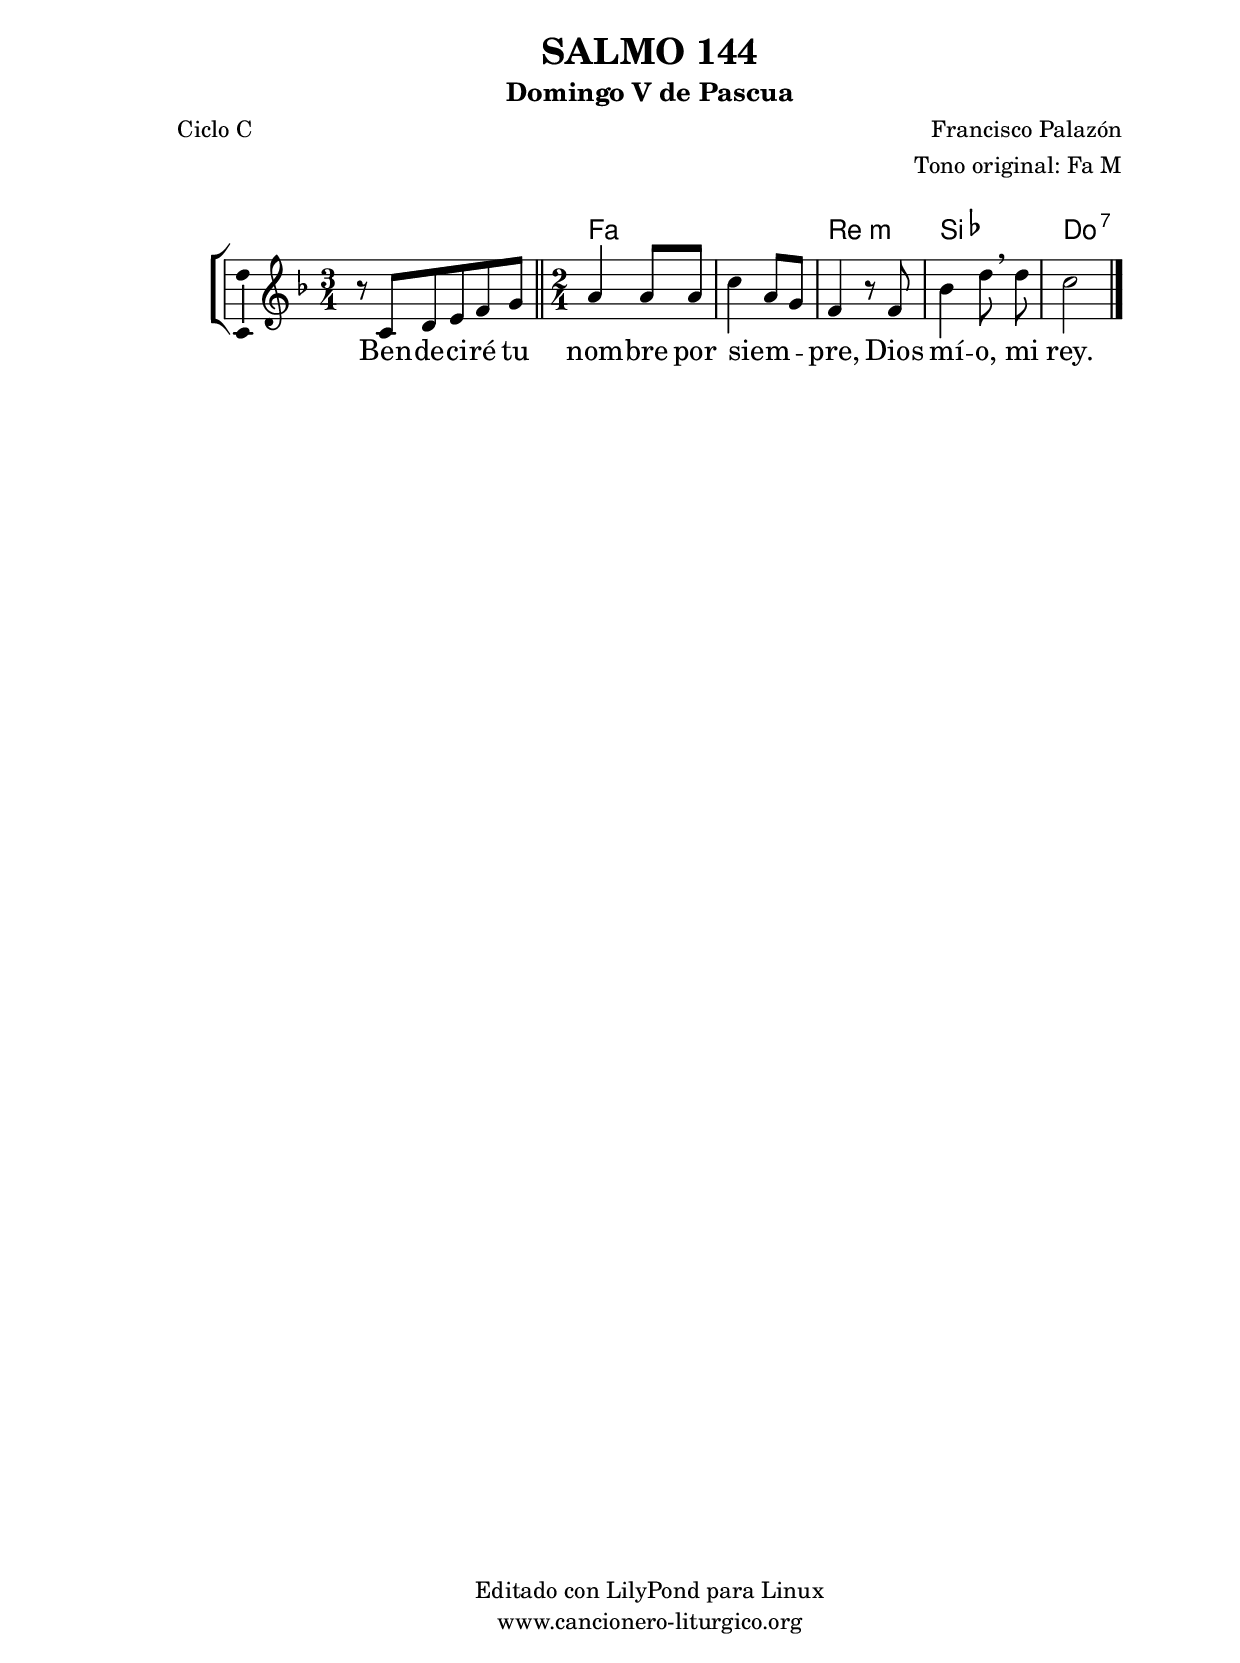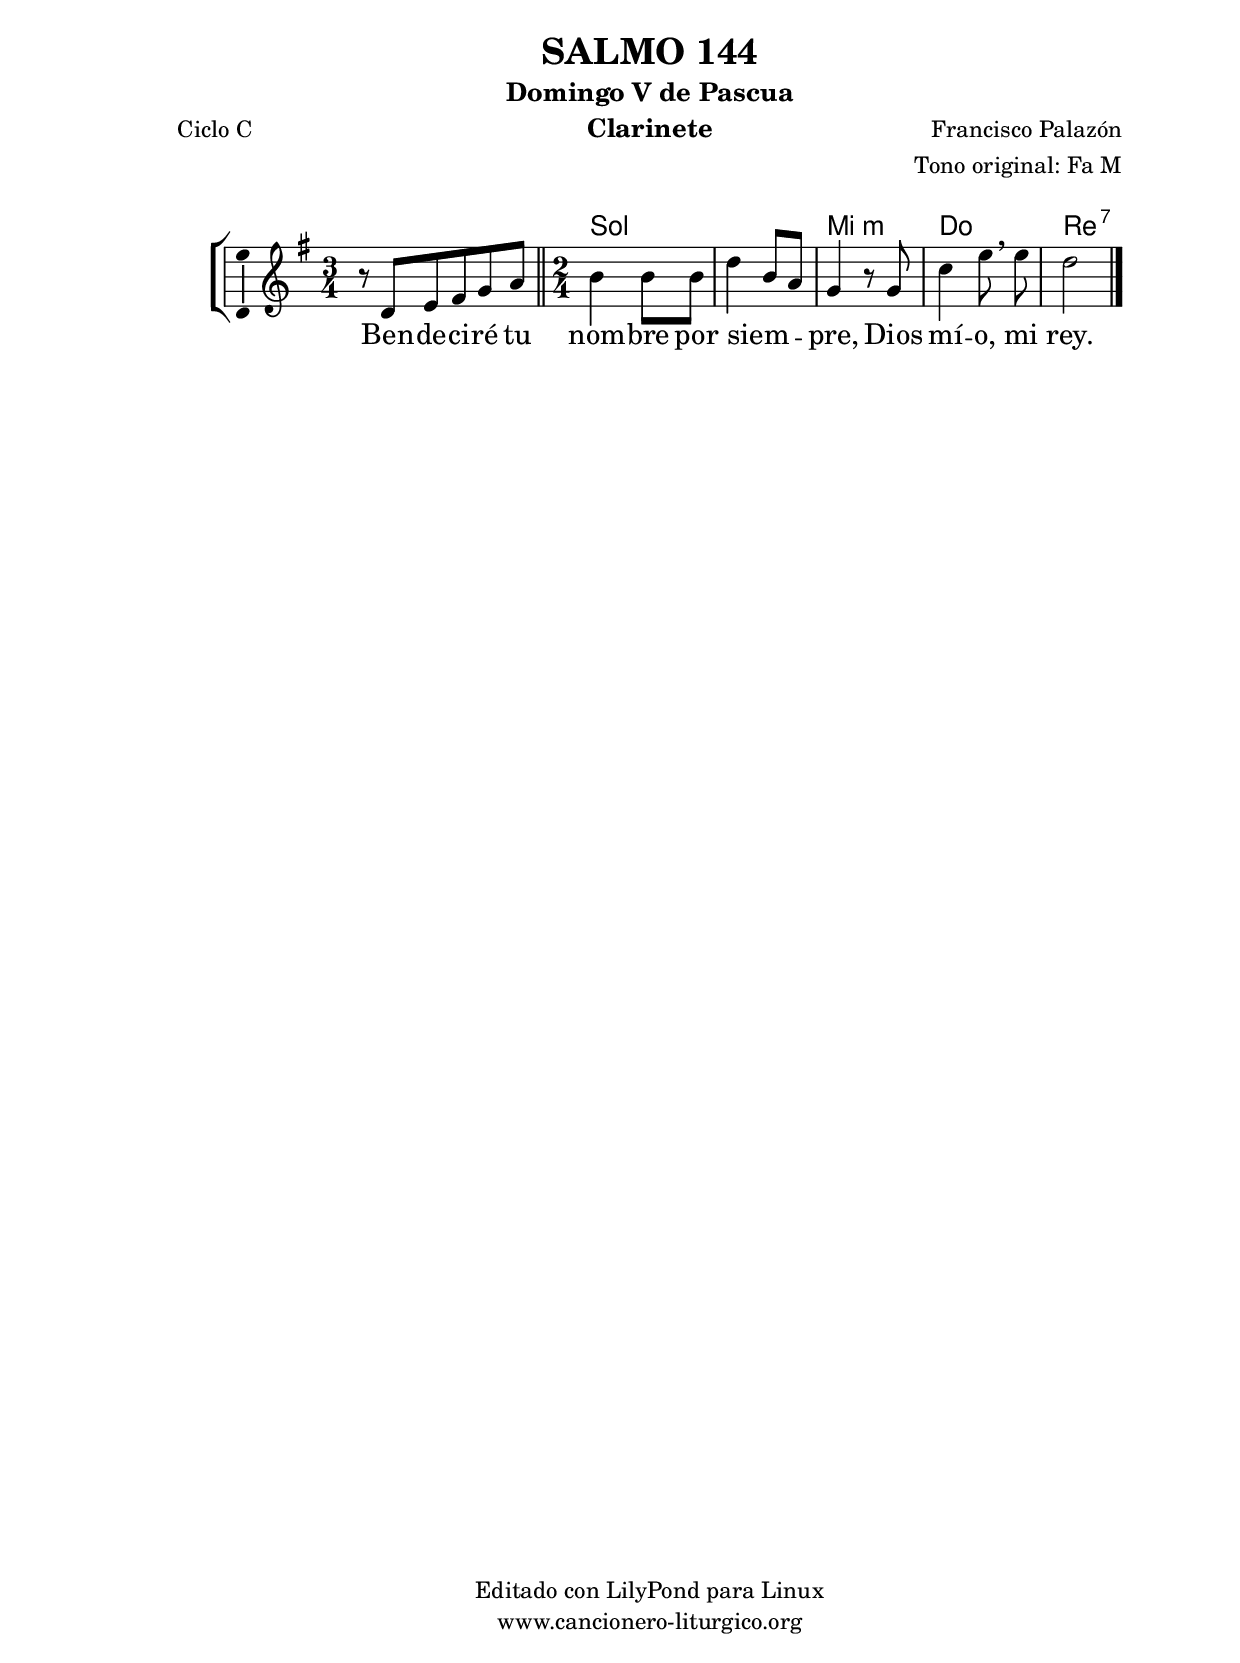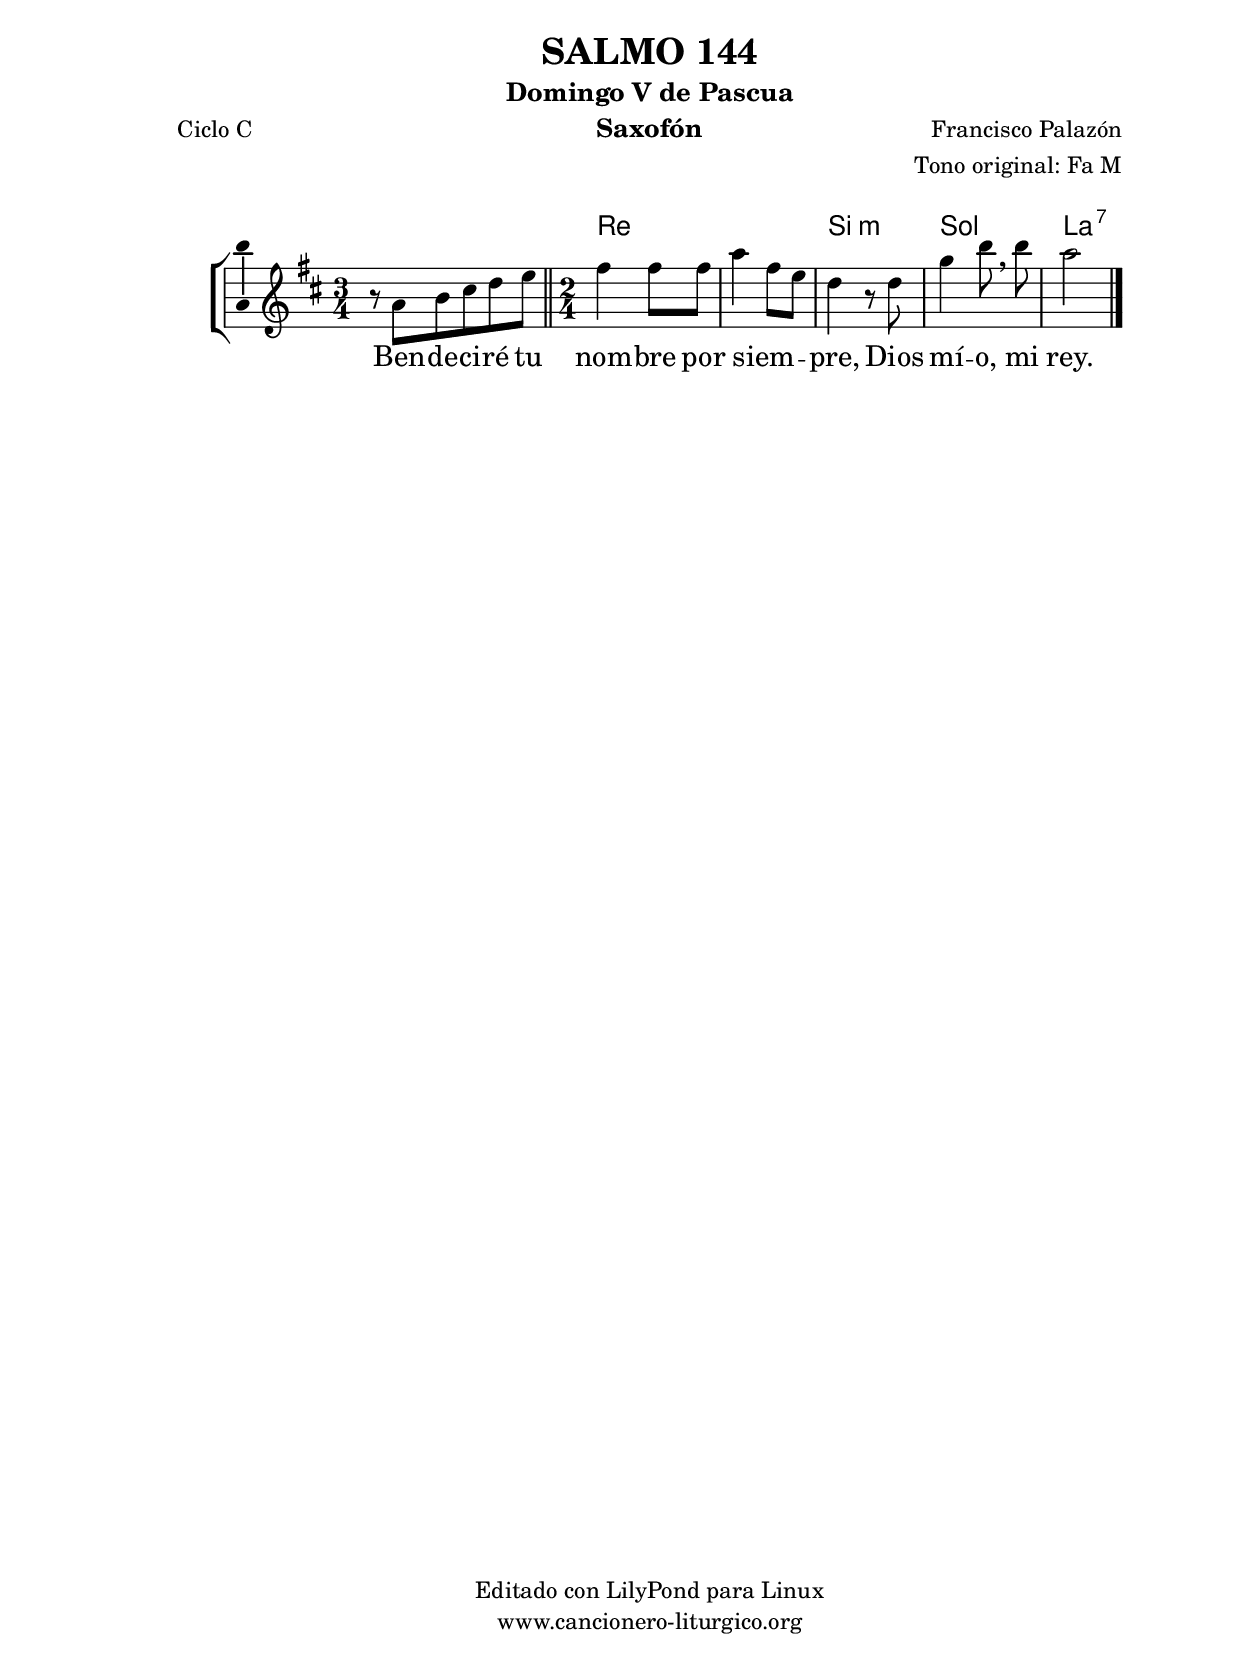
%
%para convertir .midi en .wav:
%timidity filename.midi -Ow -o finename.wav
%
%
%Para convertir de .wav a .mp3:
%lame -h -m j filename.wav
%
%
%para escuchar el midi:
%timidity nombrefichero.midi
%


%versión de lilypond para la que se ha escrito esta partitura:
\version "2.16.0"

	%Tamaño papel
	#(set-default-paper-size "a4")
	%Tamaño partitura
	#(set-global-staff-size 20)
	%No responde al pulsar sobre una nota
	#(ly:set-option 'point-and-click #f)

%parámetros del encabezamiento:
\header {
	title = "SALMO 144"
	subtitle = "Domingo V de Pascua"
	composer = "Francisco Palazón"
	poet = "Ciclo C"
	meter = ""
	arranger = "Tono original: Fa M"
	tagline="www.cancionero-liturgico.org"
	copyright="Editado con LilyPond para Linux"
	}

%parámetros asociados al papel:
\paper  {
	oddHeaderMarkup = \markup {\fill-line { \on-the-fly #not-first-page \fromproperty #'header:title \on-the-fly #not-first-page \fromproperty #'header:composer }}
	evenHeaderMarkup = \markup {\fill-line { \fromproperty #'header:composer \fromproperty #'header:title }}
	#(set-paper-size "a4")
	print-page-number = ##f
	first-page-number = 1
	print-first-page-number = ##f
%	head-separation = 3.0 \cm
	top-margin = 2.0 \cm
	bottom-margin = 0.5\cm
%%%	bottom-margin = -1.0\cm
	left-margin = 3.0 \cm
	line-width = 16.0 \cm 
	indent = 8\mm
	interscoreline = 2.\mm
	between-system-space = 15\mm
%	para que las partituras no llenen la hoja:
	ragged-bottom = ##t
%	idem para la última hoja:
	ragged-last-bottom = ##f
%	para que las partituras llenen el ancho del papel:
	ragged-last = ##f
	after-title-space = 2.5 \cm
%page-count=1
%system-count=8

	%Flexible Vertical Spacing
%	markup-markup-spacing =
%	#'((basic-distance . 15) (minimum-distance . 15) (padding . 3))
	markup-system-spacing =
	#'((basic-distance . 15) (minimum-distance . 15) (padding . 3))
	system-system-spacing =
	#'((basic-distance . 15) (minimum-distance . 15) (padding . 3))
	score-system-spacing =
	#'((basic-distance . 15) (minimum-distance . 15) (padding . 5))
%	top-system-spacing = % header
%	#'((basic-distance . 8) (minimum-distance . 0) (padding . 3))
%	top-markup-spacing =
%	#'((basic-distance . 20) (minimum-distance . 20) (padding . 3))
	last-bottom-spacing = % footer
	#'((basic-distance . 5) (minimum-distance . 5) (padding . 3))
%	score-markup-spacing =
%	#'((basic-distance . 16) (minimum-distance . 13) (padding . 3))

	}


%parámetros que afectan a toda la partitura:
global =  {
	%clave de sol (G):
	\clef G
	%armadura:
%	\transpose f a
	\key f \major
	\tempo 8=160
	\set Score.tempoHideNote = ##t
	}


acordes = {
	\italianChords
	\chordmode {
%	\transpose f a
{

s2.
f2 f d:m bes c:7

	}
	}
}

melodia = 
%	\transpose f a
{
	\relative c'{

\time 3/4
r8 c8 d e f g
\bar "||"

\time 2/4
a4 a8 a
c4 a8 g
f4 r8 f8
bes4 d8 \breathe d8
c2

	\bar "|."
	}
	}


texto = \lyricmode {
Ben -- de -- ci -- ré tu nom -- bre por siem -- _ _ pre,
Dios mí -- o, mi rey.
	}


acordesStaff = \context ChordNames = acordesStaff <<
	\set chordChanges = ##t
	\acordes
	>>


vozStaff = \context Voice = vozStaff
\with {\consists "Ambitus_engraver"}
<<
%	\set Staff.instrumentName = ""
%	\set Staff.shortInstrumentName = ""
%	\set Staff.midiInstrument = #"clarinet"
%	\set Staff.midiInstrument = #"cello"
%	\set Staff.midiInstrument = #"flute"
	\set Staff.midiInstrument = #"electric guitar (jazz)"
%	\set Staff.midiInstrument = #"english horn"
%	\set Staff.midiInstrument = #"violin"
%	\set Staff.midiInstrument = #"glockenspiel"
	\set Staff.midiMinimumVolume = #0.7
	\set Staff.midiMaximumVolume = #0.9
	\global
	\melodia
	>>


textoStaff = \context Lyrics = textoStaff <<
	\lyricsto vozStaff \texto
	>>

\book {
	\score {
		\context ChoirStaff {
			\override StaffGroup.SystemStartBracket #'collapse-height = #1
			\override Score.SystemStartBar #'collapse-height = #1
			<<
			\acordesStaff
			\vozStaff
			\textoStaff
			>>
			}
		\layout {
	    		\context {
				\Lyrics
				\override LyricText #'font-size = #2
				}
	   		 \context {
				\Score
				%fontSize = #3
				\override StaffSymbol #'staff-space = #(magstep +3)
				%\override Beam #'thickness = #0.55
				%\override SpacingSpanner #'spacing-increment = #1.0
				%\override Slur #'height-limit = #1.5
				}
			}
		}
	\score {
		\unfoldRepeats
		\context ChoirStaff {
			<<
			\acordesStaff
			\vozStaff
			>>
			}
		\midi {
	  		\context {
	  			\Score
				tempoWholesPerMinute = #(ly:make-moment 70 4)
				}
			}
		}
	}

%Partitura para clarinete
#(define output-suffix "C")
\book {
	\header{
		instrument = "Clarinete"
		}
	\score {
		\context ChoirStaff {
			\override StaffGroup.SystemStartBracket #'collapse-height = #1
			\override Score.SystemStartBar #'collapse-height = #1
\transpose c d
			<<
			\acordesStaff
			\vozStaff
			\textoStaff
			>>
			}
		\layout {
	    		\context {
				\Lyrics
				\override LyricText #'font-size = #2
				}
	   		 \context {
				\Score
				%fontSize = #3
				\override StaffSymbol #'staff-space = #(magstep +3)
				%\override Beam #'thickness = #0.55
				%\override SpacingSpanner #'spacing-increment = #1.0
				%\override Slur #'height-limit = #1.5
				}
			}
		}
	}

%Partitura para saxofón
#(define output-suffix "S")
\book {
	\header{
		instrument = "Saxofón"
		}
	\score {
		\context ChoirStaff {
			\override StaffGroup.SystemStartBracket #'collapse-height = #1
			\override Score.SystemStartBar #'collapse-height = #1
\transpose c a
			<<
			\acordesStaff
			\vozStaff
			\textoStaff
			>>
			}
		\layout {
	    		\context {
				\Lyrics
				\override LyricText #'font-size = #2
				}
	   		 \context {
				\Score
				%fontSize = #3
				\override StaffSymbol #'staff-space = #(magstep +3)
				%\override Beam #'thickness = #0.55
				%\override SpacingSpanner #'spacing-increment = #1.0
				%\override Slur #'height-limit = #1.5
				}
			}
		}
	}

